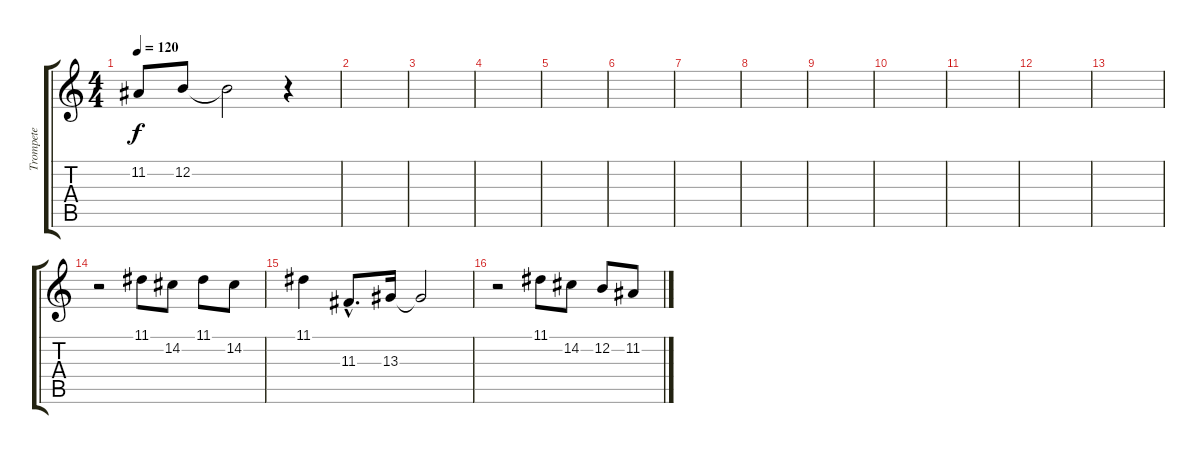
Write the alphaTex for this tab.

\track ("Trompete" "Trompete") {instrument trumpet}
\staff {score tabs}
\tuning (E4 B3 G3 D3 A2 E2) {hide}
\ts (4 4)
\tempo 120
\clef g2
\ks c
11.2{t}.8{dy f} 12.2.8 12.2{t}.2 r.4 |
|
|
|
|
|
|
|
|
|
|
|
|
r.2 11.1.8 14.2.8 11.1.8 14.2.8 |
11.1.4 11.3{hac}.8{d} 13.3.16 13.3{t}.2 |
r.2 11.1.8 14.2.8 12.2.8 11.2.8
